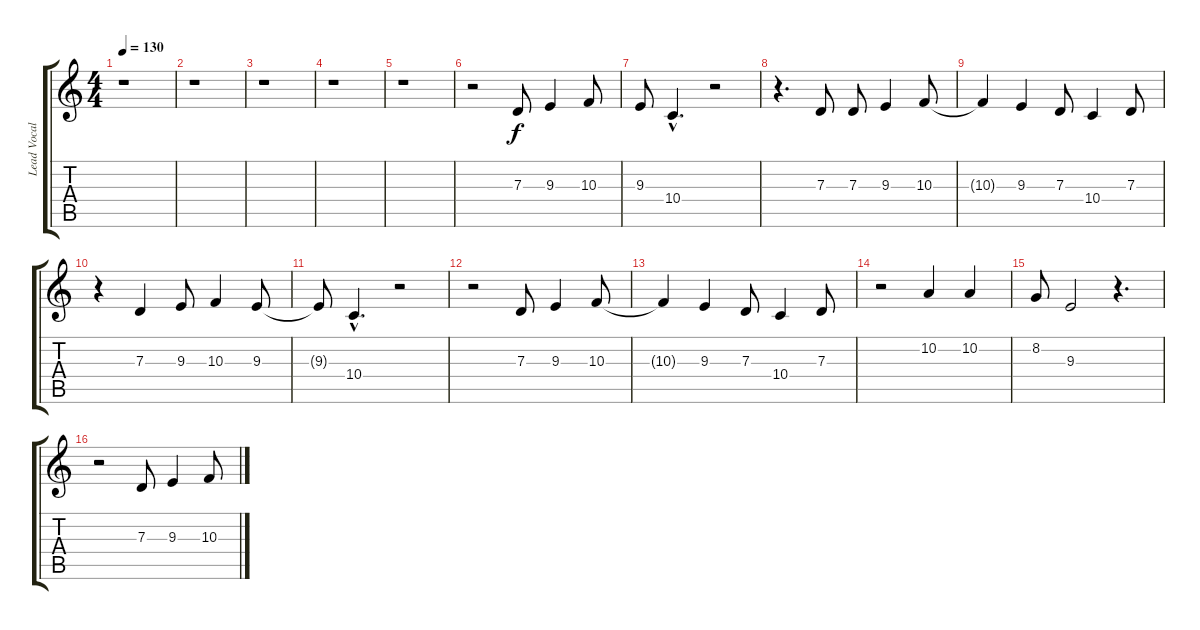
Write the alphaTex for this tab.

\track ("Lead Vocal" "Lead Vocal") {instrument tenorsax}
\staff {score tabs}
\tuning (E4 B3 G3 D3 A2 E2) {hide}
\ts (4 4)
\tempo 130
\clef g2
\ks c
r.1{dy f} |
r.1 |
r.1 |
r.1 |
r.1 |
r.2 7.3.8 9.3.4 10.3.8 |
9.3.8 10.4{hac}.4{d} r.2 |
r.4{d} 7.3.8 7.3.8 9.3.4 10.3.8 |
10.3{t}.4 9.3.4 7.3.8 10.4.4 7.3.8 |
r.4 7.3.4 9.3.8 10.3.4 9.3.8 |
9.3{t}.8 10.4{hac}.4{d} r.2 |
r.2 7.3.8 9.3.4 10.3.8 |
10.3{t}.4 9.3.4 7.3.8 10.4.4 7.3.8 |
r.2 10.2.4 10.2.4 |
8.2.8 9.3.2 r.4{d} |
r.2 7.3.8 9.3.4 10.3.8
